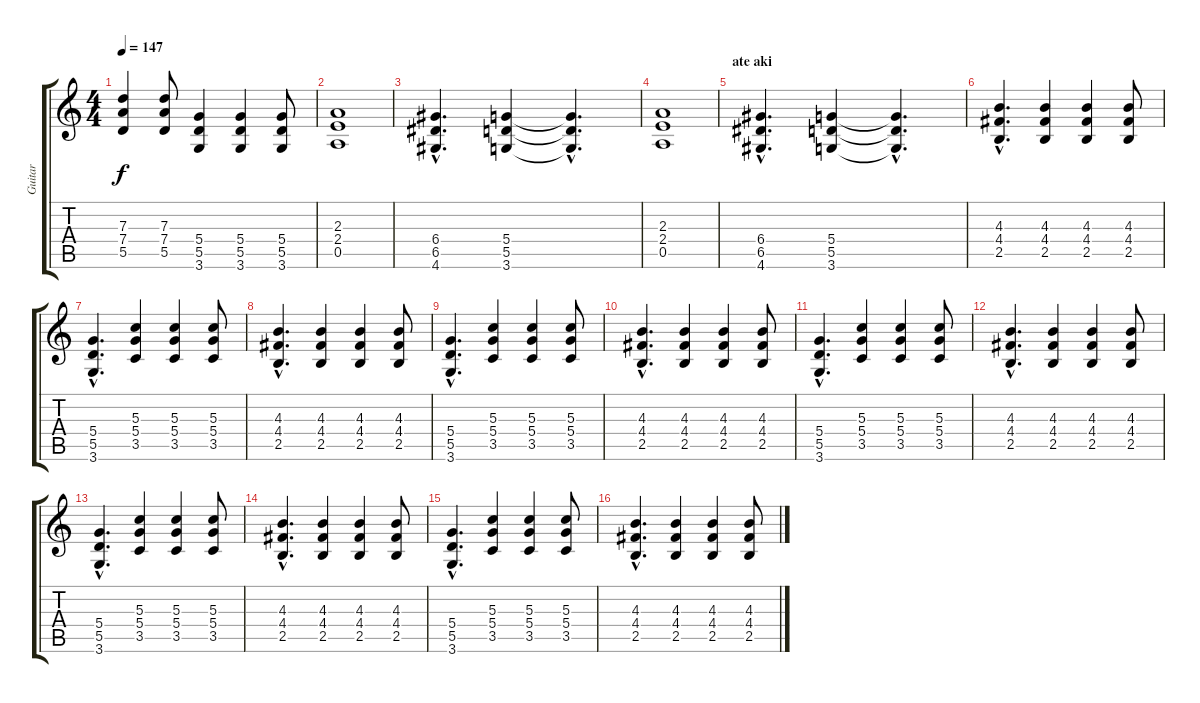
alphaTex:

\track ("Guitar" "Guitar") {instrument overdrivenguitar}
\staff {score tabs}
\tuning (E4 B3 G3 D3 A2 E2) {hide}
\ts (4 4)
\tempo 147
\clef g2
\ks c
(7.3 7.4 5.5).4{dy f} (7.3 7.4 5.5).8 (5.4 5.5 3.6).4 (5.4 5.5 3.6).4 (5.4 5.5 3.6).8 |
(2.3 2.4 0.5).1{volume 16 instrument distortionguitar} |
(6.4{hac} 6.5{hac} 4.6{hac}).4{d} (5.4 5.5 3.6).4 (5.4{hac t} 5.5{hac t} 3.6{hac t}).4{d} |
(2.3 2.4 0.5).1 |
\section ("" "ate aki")
(6.4{hac} 6.5{hac} 4.6{hac}).4{d} (5.4 5.5 3.6).4 (5.4{hac t} 5.5{hac t} 3.6{hac t}).4{d} |
(4.3{hac} 4.4{hac} 2.5{hac}).4{d} (4.3 4.4 2.5).4 (4.3 4.4 2.5).4 (4.3 4.4 2.5).8 |
(5.4{hac} 5.5{hac} 3.6{hac}).4{d} (5.3 5.4 3.5).4 (5.3 5.4 3.5).4 (5.3 5.4 3.5).8 |
(4.3{hac} 4.4{hac} 2.5{hac}).4{d} (4.3 4.4 2.5).4 (4.3 4.4 2.5).4 (4.3 4.4 2.5).8 |
(5.4{hac} 5.5{hac} 3.6{hac}).4{d} (5.3 5.4 3.5).4 (5.3 5.4 3.5).4 (5.3 5.4 3.5).8 |
(4.3{hac} 4.4{hac} 2.5{hac}).4{d} (4.3 4.4 2.5).4 (4.3 4.4 2.5).4 (4.3 4.4 2.5).8 |
(5.4{hac} 5.5{hac} 3.6{hac}).4{d} (5.3 5.4 3.5).4 (5.3 5.4 3.5).4 (5.3 5.4 3.5).8 |
(4.3{hac} 4.4{hac} 2.5{hac}).4{d} (4.3 4.4 2.5).4 (4.3 4.4 2.5).4 (4.3 4.4 2.5).8 |
(5.4{hac} 5.5{hac} 3.6{hac}).4{d} (5.3 5.4 3.5).4 (5.3 5.4 3.5).4 (5.3 5.4 3.5).8 |
(4.3{hac} 4.4{hac} 2.5{hac}).4{d} (4.3 4.4 2.5).4 (4.3 4.4 2.5).4 (4.3 4.4 2.5).8 |
(5.4{hac} 5.5{hac} 3.6{hac}).4{d} (5.3 5.4 3.5).4 (5.3 5.4 3.5).4 (5.3 5.4 3.5).8 |
(4.3{hac} 4.4{hac} 2.5{hac}).4{d} (4.3 4.4 2.5).4 (4.3 4.4 2.5).4 (4.3 4.4 2.5).8
